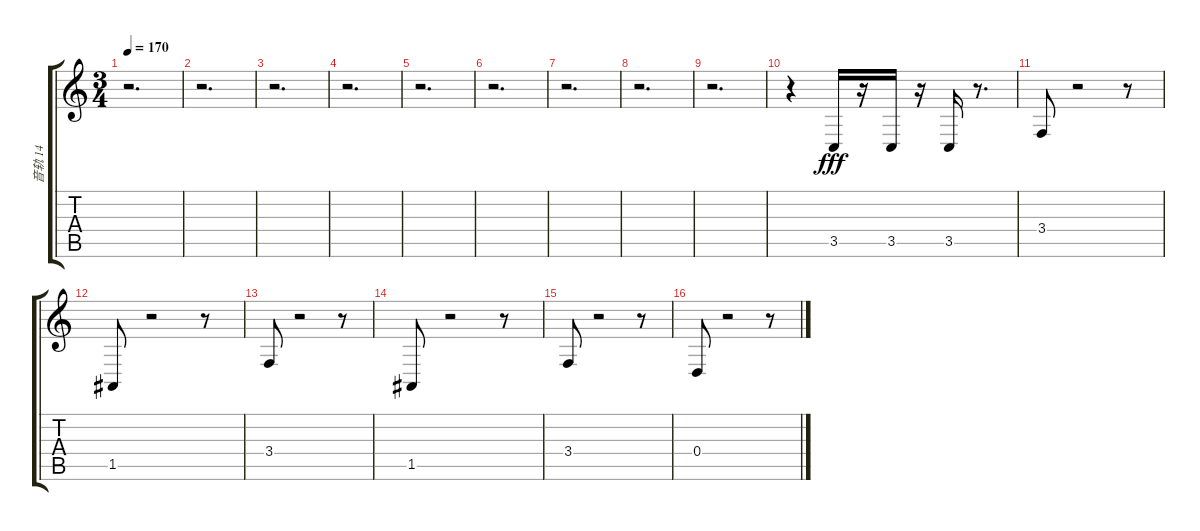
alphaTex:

\track ("音轨 14" "音轨 14") {instrument stringensemble1}
\staff {score tabs}
\tuning (E4 B3 G3 D3 A2 E2) {hide}
\ts (3 4)
\tempo 170
\clef g2
\ks c
r.2{d dy fff} |
r.2{d} |
r.2{d} |
r.2{d} |
r.2{d} |
r.2{d} |
r.2{d} |
r.2{d} |
r.2{d} |
r.4 3.5.16 r.16 3.5.16 r.16 3.5.16 r.8{d} |
3.4.8 r.2 r.8 |
1.5.8 r.2 r.8 |
3.4.8 r.2 r.8 |
1.5.8 r.2 r.8 |
3.4.8 r.2 r.8 |
0.4.8 r.2 r.8
